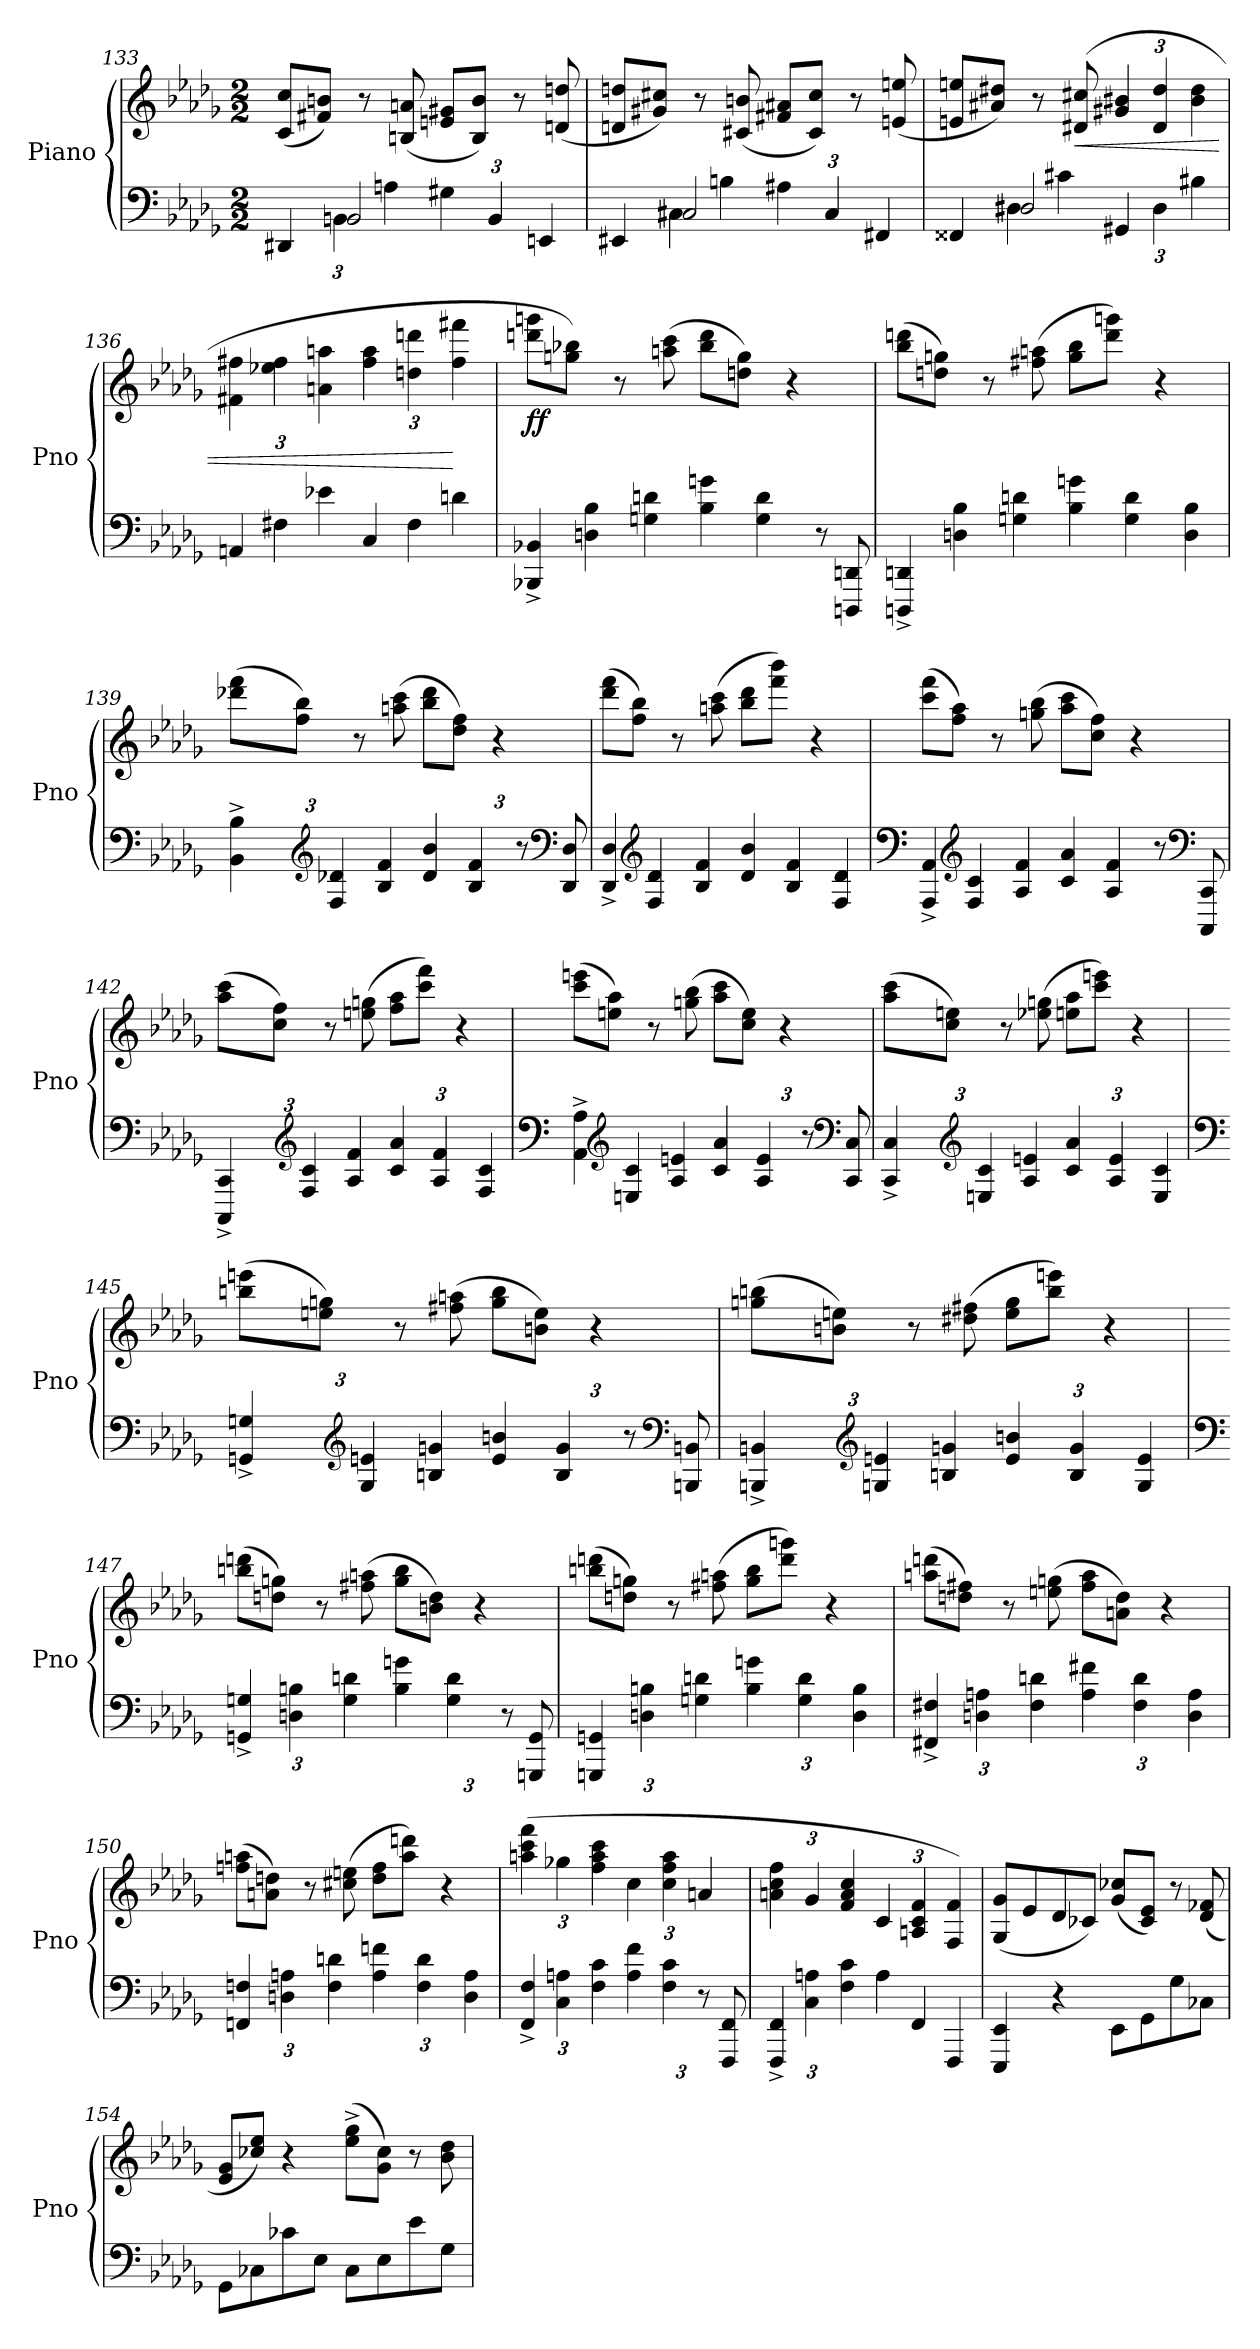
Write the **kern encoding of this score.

**kern	**kern	**dynam
*part1	*part1	*part1
*staff2	*staff1	*staff1/2
*I"Piano	*	*
*I'Pno	*	*
*clefF4	*clefG2	*
*k[b-e-a-d-g-]	*k[b-e-a-d-g-]	*
*M2/2	*M2/2	*
=133	=133	=133
*^	*	*
*Xbrackettup	*Xtuplet	*	*
!	!	!	!LO:DY:b
6DD#X/	6ryy	(8c/ 8cc/L	other-dynamics
.	.	8f#X/ 8bn/J)	.
6BBn\	3BB/	.	.
.	.	8r	.
6An\	.	.	.
.	.	(8Bn/ 8an/	.
*tuplet	*	*	*
6G#X\	2ryy	8en/ 8g#X/L	.
.	.	8B/ 8b/J)	.
6BB/	.	.	.
.	.	8r	.
6EEn/	.	.	.
.	.	(8dn/ 8ddn/	.
=134	=134	=134	=134
*	*Xtuplet	*	*
6EE#X/	6ryy	8dn/ 8ddn/L	.
.	.	8g#X/ 8cc#X/J)	.
6C#X\	3C#/	.	.
.	.	8r	.
6Bn\	.	.	.
.	.	(8c#X/ 8bn/	.
*tuplet	*	*	*
6A#X\	2ryy	8f#X/ 8a#X/L	.
.	.	8c#/ 8cc#/J)	.
6C#/	.	.	.
.	.	8r	.
6FF#X/	.	.	.
.	.	(8en/ 8een/	.
!!LO:LB:g=z
=135	=135	=135	=135
*	*Xtuplet	*	*
6FF##X/	6ryy	8en/ 8een/L	.
.	.	8a#X/ 8dd#X/J)	.
6D#X\	3D#/	.	.
.	.	8r	.
6c#X\	.	.	.
!	!	!	!LO:HP:b
.	.	(8d#X/ 8cc#X/	<
*tuplet	*	*Xbrackettup	*
6GG#X/	2ryy	6g#X/ 6b#X/	.
6D#\	.	6d#/ 6dd#/	.
6B#X\	.	6b#\ 6dd#\	.
*v	*v	*	*
=136	=136	=136
6AAn/	6f#X\ 6ff#X\	.
6F#X\	6ee-X\ 6ff#\	.
6e-X\	6an\ 6aan\	.
6C/	6ff#\ 6aa\	.
6F#\	6ddn\ 6dddn\	.
6dn\	6ff#\ 6fff#X\	[
=137	=137	=137
!	!	!LO:DY:b
6BBB-X/^ 6BB-X/^	8dddn\ 8gggn\L	ff
.	8ggn\ 8bb-X\J)	.
6Dn\ 6B-\	.	.
.	8r	.
6Gn\ 6dn\	.	.
.	(8aan\ 8ccc\	.
6B-\ 6gn\	8bb-\ 8ddd\L	.
.	8ddn\ 8gg\J)	.
6G\ 6d\	.	.
.	4r	.
12r	.	.
12DDDn/ 12DDn/	.	.
!!LO:LB:g=z
=138	=138	=138
*Xtuplet	*	*
6DDDn/^ 6DDn/^	(8bb-\ 8dddn\L	.
.	8ddn\ 8ggn\J)	.
6Dn\ 6B-\	.	.
.	8r	.
6Gn\ 6dn\	.	.
.	(8ff#X\ 8aan\	.
6B-\ 6gn\	8gg\ 8bb-\L	.
.	8ddd\ 8gggn\J)	.
6G\ 6d\	.	.
.	4r	.
6D\ 6B-\	.	.
=139	=139	=139
*tuplet	*	*
6BB-\^ 6B-\^	(8ddd-X\ 8fff\L	.
.	8ff\ 8bb-\J)	.
*clefG2	*	*
6F/ 6d-X/	.	.
.	8r	.
6B-/ 6f/	.	.
.	(8aan\ 8ccc\	.
6d-/ 6b-/	8bb-\ 8ddd-\L	.
.	8dd-\ 8ff\J)	.
6B-/ 6f/	.	.
.	4r	.
12r	.	.
*clefF4	*	*
12DD-/ 12D-/	.	.
=140	=140	=140
*Xtuplet	*	*
6DD-/^ 6D-/^	(8ddd-\ 8fff\L	.
.	8ff\ 8bb-\J)	.
*clefG2	*	*
6F/ 6d-/	.	.
.	8r	.
6B-/ 6f/	.	.
.	(8aan\ 8ccc\	.
6d-/ 6b-/	8bb-\ 8ddd-\L	.
.	8fff\ 8bbb-\J)	.
6B-/ 6f/	.	.
.	4r	.
6F/ 6d-/	.	.
!!LO:LB:g=z
=141	=141	=141
*clefF4	*	*
6AAA-/^ 6AA-/^	(8ccc\ 8fff\L	.
.	8ff\ 8aa-\J)	.
*clefG2	*	*
6F/ 6c/	.	.
.	8r	.
6A-/ 6f/	.	.
.	(8ggn\ 8bb-\	.
6c/ 6a-/	8aa-\ 8ccc\L	.
.	8cc\ 8ff\J)	.
6A-/ 6f/	.	.
.	4r	.
12r	.	.
*clefF4	*	*
12CCC/ 12CC/	.	.
=142	=142	=142
*tuplet	*	*
6CCC/^ 6CC/^	(8aa-\ 8ccc\L	.
.	8cc\ 8ff\J)	.
*clefG2	*	*
6F/ 6c/	.	.
.	8r	.
6A-/ 6f/	.	.
.	(8een\ 8ggn\	.
6c/ 6a-/	8ff\ 8aa-\L	.
.	8ccc\ 8fff\J)	.
6A-/ 6f/	.	.
.	4r	.
6F/ 6c/	.	.
=143	=143	=143
*clefF4	*	*
*Xtuplet	*	*
6AA-\^ 6A-\^	(8ccc\ 8eeen\L	.
.	8een\ 8aa-\J)	.
*clefG2	*	*
6En/ 6c/	.	.
.	8r	.
6A-/ 6en/	.	.
.	(8ggn\ 8bb-\	.
*tuplet	*	*
6c/ 6a-/	8aa-\ 8ccc\L	.
.	8cc\ 8ee\J)	.
6A-/ 6e/	.	.
.	4r	.
12r	.	.
*clefF4	*	*
12CC/ 12C/	.	.
!!LO:PB:g=z
=144	=144	=144
6CC/^ 6C/^	(8aa-\ 8ccc\L	.
.	8cc\ 8een\J)	.
*clefG2	*	*
6En/ 6c/	.	.
.	8r	.
6A-/ 6en/	.	.
.	(8ee-X\ 8ggn\	.
6c/ 6a-/	8een\ 8aa-\L	.
.	8ccc\ 8eeen\J)	.
6A-/ 6e/	.	.
.	4r	.
6E/ 6c/	.	.
=145	=145	=145
*clefF4	*	*
6GGn/^ 6Gn/^	(8bbn\ 8eeen\L	.
.	8een\ 8ggn\J)	.
*clefG2	*	*
6G/ 6en/	.	.
.	8r	.
6Bn/ 6gn/	.	.
.	(8ff#X\ 8aan\	.
6e/ 6bn/	8gg\ 8bb\L	.
.	8bn\ 8ee\J)	.
6B/ 6g/	.	.
.	4r	.
12r	.	.
*clefF4	*	*
12BBBn/ 12BBn/	.	.
!!LO:LB:g=z
=146	=146	=146
6BBBn/^ 6BBn/^	(8ggn\ 8bbn\L	.
.	8bn\ 8een\J)	.
*clefG2	*	*
6Gn/ 6en/	.	.
.	8r	.
6Bn/ 6gn/	.	.
.	(8dd#X\ 8ff#X\	.
6e/ 6bn/	8ee\ 8gg\L	.
.	8bb\ 8eeen\J)	.
6B/ 6g/	.	.
.	4r	.
6G/ 6e/	.	.
!!LO:LB:g=z
=147	=147	=147
*clefF4	*	*
6GGn/^ 6Gn/^	(8bbn\ 8dddn\L	.
.	8ddn\ 8ggn\J)	.
6Dn\ 6Bn\	.	.
.	8r	.
6G\ 6dn\	.	.
.	(8ff#X\ 8aan\	.
6B\ 6gn\	8gg\ 8bb\L	.
.	8bn\ 8dd\J)	.
6G\ 6d\	.	.
.	4r	.
12r	.	.
12GGGn/ 12GG/	.	.
=148	=148	=148
6GGGn/ 6GGn/	(8bbn\ 8dddn\L	.
.	8ddn\ 8ggn\J)	.
6Dn\ 6Bn\	.	.
.	8r	.
6Gn\ 6dn\	.	.
.	(8ff#X\ 8aan\	.
6B\ 6gn\	8gg\ 8bb\L	.
.	8ddd\ 8gggn\J)	.
6G\ 6d\	.	.
.	4r	.
6D\ 6B\	.	.
=149	=149	=149
6FF#X/^ 6F#X/^	(8aan\ 8dddn\L	.
.	8ddn\ 8ff#X\J)	.
6Dn\ 6An\	.	.
.	8r	.
6F#\ 6dn\	.	.
.	(8een\ 8ggn\	.
6A\ 6f#X\	8ff#\ 8aa\L	.
.	8an\ 8dd\J)	.
6F#\ 6d\	.	.
.	4r	.
6D\ 6A\	.	.
!!LO:LB:g=z
=150	=150	=150
6FFn/ 6Fn/	(8ffn\ 8aan\L	.
.	8an\ 8ddn\J)	.
6Dn\ 6An\	.	.
.	8r	.
6F\ 6dn\	.	.
.	(8cc#X\ 8een\	.
6A\ 6fn\	8dd\ 8ff\L	.
.	8aa\ 8dddn\J)	.
6F\ 6d\	.	.
.	4r	.
6D\ 6A\	.	.
=151	=151	=151
6FF/^ 6F/^	(6aan\ 6ccc\ 6fff\	.
6C\ 6An\	6gg-X\	.
6F\ 6c\	6ff\ 6aa\ 6ccc\	.
6A\ 6f\	6cc\	.
6F\ 6c\	6cc\ 6ff\ 6aa\	.
12r	6an/	.
12FFF/ 12FF/	.	.
=152	=152	=152
6FFF/^ 6FF/^	6an\ 6cc\ 6ff\	.
6C\ 6An\	6g-/	.
6F\ 6c\	6f/ 6a/ 6cc/	.
*Xtuplet	*	*
6A\	6c/	.
6FF/	6An/ 6c/ 6f/	.
6FFF/	6F/ 6f/)	.
=153	=153	=153
4EEE-/ 4EE-/	(8G-/ 8g-/L	.
.	8e-/	.
4r	8d-/	.
.	8c-X/J)	.
8EE-\L	(8g-/ 8cc-X/L	.
8GG-\	8c-/ 8e-/J)	.
8G-\	8r	.
8C-X\J	(8d-/ 8f-X/	.
!!LO:LB:g=z
=154	=154	=154
8GG-\L	8e-/ 8g-/L	.
8C-X\	8cc-X/ 8ee-/J)	.
8c-X\	4r	.
8E-\J	.	.
8C-\L	(8ee-\^ 8gg-\^L	.
8E-\	8g-\ 8cc-\J)	.
8e-\	8r	.
8G-\J	8b-\ 8dd-\	.
=	=	=
*-	*-	*-
